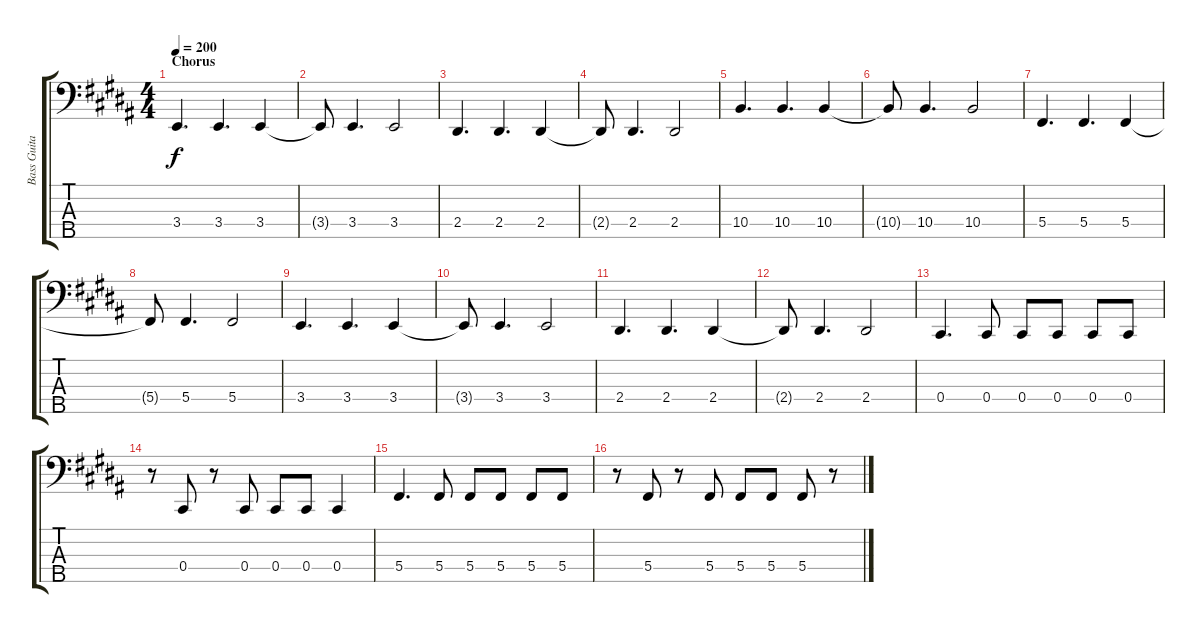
\track ("Bass Guitar" "Bass Guita") {instrument electricbassfinger}
\staff {score tabs}
\tuning (Gb2 Db2 Ab1 Db1 Ab0) {hide}
\ts (4 4)
\section ("" "Chorus")
\tempo 200
\clef f4
\ks b
3.4.4{d dy f} 3.4.4{d} 3.4.4 |
3.4{t}.8 3.4.4{d} 3.4.2 |
2.4.4{d} 2.4.4{d} 2.4.4 |
2.4{t}.8 2.4.4{d} 2.4.2 |
10.4.4{d} 10.4.4{d} 10.4.4 |
10.4{t}.8 10.4.4{d} 10.4.2 |
5.4.4{d} 5.4.4{d} 5.4.4 |
5.4{t}.8 5.4.4{d} 5.4.2 |
3.4.4{d} 3.4.4{d} 3.4.4 |
3.4{t}.8 3.4.4{d} 3.4.2 |
2.4.4{d} 2.4.4{d} 2.4.4 |
2.4{t}.8 2.4.4{d} 2.4.2 |
0.4.4{d} 0.4.8 0.4.8 0.4.8 0.4.8 0.4.8 |
r.8 0.4.8 r.8 0.4.8 0.4.8 0.4.8 0.4.4 |
5.4.4{d} 5.4.8 5.4.8 5.4.8 5.4.8 5.4.8 |
r.8 5.4.8 r.8 5.4.8 5.4.8 5.4.8 5.4.8 r.8
